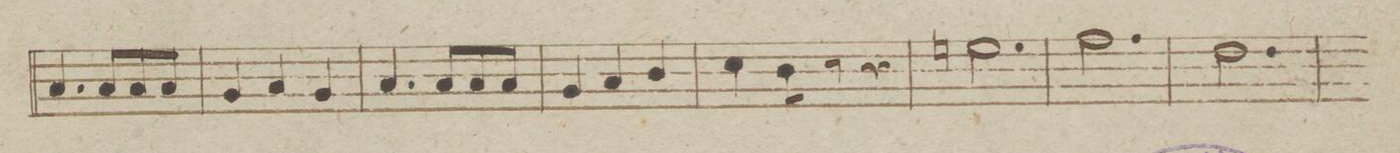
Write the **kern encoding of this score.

**kern	**dynam
*I"Clarinetto Secondo in B.	*
*clefG2	*
*k[b-e-a-d-g-]	*
*M3/4	*
4.g-/	.
8g-/L	.
8g-/	.
8g-/J	.
=33	=33
4f/	.
4g-/	.
4f/	.
=34	=34
4.g-/	.
8g-/L	.
8g-/	.
8g-/J	.
=35	=35
4f/	.
4g-/	.
4a-/	.
=36	=36
4b-\	.
8a-\	.
8r	.
4r	.
=37	=37
2.dd\	.
=38	=38
2.ee-\	.
=39	=39
2.cc\	.
=40	=40
*-	*-
